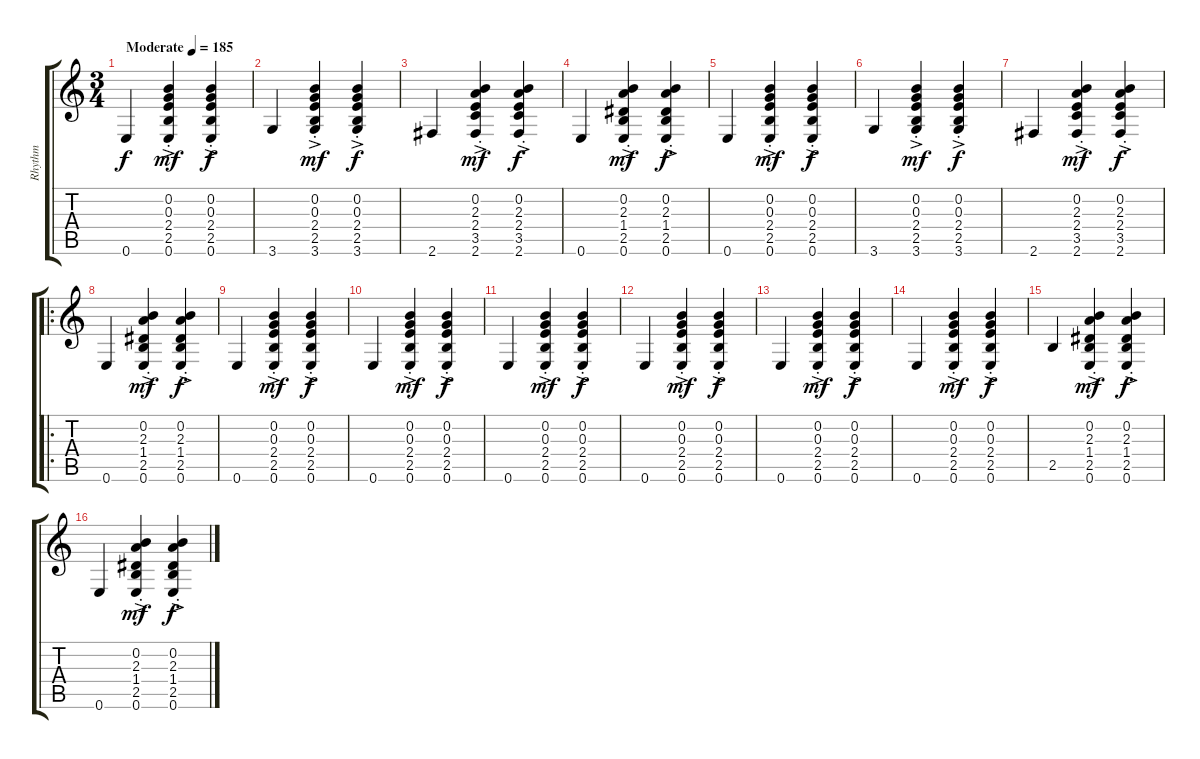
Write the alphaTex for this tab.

\track ("Rhythm" "Rhythm") {instrument acousticguitarnylon}
\staff {score tabs}
\tuning (E4 B3 G3 D3 A2 E2) {hide}
\ts (3 4)
\tempo (185 "Moderate")
\clef g2
\ks c
0.6.4{dy f instrument acousticguitarnylon} (0.2{ac st} 0.3{ac st} 2.4{ac st} 2.5{ac st} 0.6{ac st}).4{dy mf} (0.2{ac st} 0.3 2.4 2.5 0.6).4{dy f} |
3.6.4 (0.2{ac st} 0.3{ac st} 2.4{ac st} 2.5{ac st} 3.6{ac st}).4{dy mf} (0.2{ac st} 0.3 2.4 2.5 3.6).4{dy f} |
2.6.4 (0.2{ac st} 2.3{ac st} 2.4{ac st} 3.5{ac st} 2.6{ac st}).4{dy mf} (0.2{ac st} 2.3 2.4 3.5 2.6).4{dy f} |
0.6.4 (0.2{ac st} 2.3{ac st} 1.4{ac st} 2.5{ac st} 0.6{ac st}).4{dy mf} (0.2{ac st} 2.3 1.4 2.5 0.6).4{dy f} |
0.6.4 (0.2{ac st} 0.3{ac st} 2.4{ac st} 2.5{ac st} 0.6{ac st}).4{dy mf} (0.2{ac st} 0.3 2.4 2.5 0.6).4{dy f} |
3.6.4 (0.2{ac st} 0.3{ac st} 2.4{ac st} 2.5{ac st} 3.6{ac st}).4{dy mf} (0.2{ac st} 0.3 2.4 2.5 3.6).4{dy f} |
2.6.4 (0.2{ac st} 2.3{ac st} 2.4{ac st} 3.5{ac st} 2.6{ac st}).4{dy mf} (0.2{ac st} 2.3 2.4 3.5 2.6).4{dy f} |
\ro
0.6.4 (0.2{ac st} 2.3{ac st} 1.4{ac st} 2.5{ac st} 0.6{ac st}).4{dy mf} (0.2{ac st} 2.3 1.4 2.5 0.6).4{dy f} |
0.6.4 (0.2{ac st} 0.3{ac st} 2.4{ac st} 2.5{ac st} 0.6{ac st}).4{dy mf} (0.2{ac st} 0.3 2.4 2.5 0.6).4{dy f} |
0.6.4 (0.2{ac st} 0.3{ac st} 2.4{ac st} 2.5{ac st} 0.6{ac st}).4{dy mf} (0.2{ac st} 0.3 2.4 2.5 0.6).4{dy f} |
0.6.4 (0.2{ac st} 0.3{ac st} 2.4{ac st} 2.5{ac st} 0.6{ac st}).4{dy mf} (0.2{ac st} 0.3 2.4 2.5 0.6).4{dy f} |
0.6.4 (0.2{ac st} 0.3{ac st} 2.4{ac st} 2.5{ac st} 0.6{ac st}).4{dy mf} (0.2{ac st} 0.3 2.4 2.5 0.6).4{dy f} |
0.6.4 (0.2{ac st} 0.3{ac st} 2.4{ac st} 2.5{ac st} 0.6{ac st}).4{dy mf} (0.2{ac st} 0.3 2.4 2.5 0.6).4{dy f} |
0.6.4 (0.2{ac st} 0.3{ac st} 2.4{ac st} 2.5{ac st} 0.6{ac st}).4{dy mf} (0.2{ac st} 0.3 2.4 2.5 0.6).4{dy f} |
2.5.4 (0.2{ac st} 2.3{ac st} 1.4{ac st} 2.5{ac st} 0.6{ac st}).4{dy mf} (0.2{ac st} 2.3 1.4 2.5 0.6).4{dy f} |
0.6.4 (0.2{ac st} 2.3{ac st} 1.4{ac st} 2.5{ac st} 0.6{ac st}).4{dy mf} (0.2{ac st} 2.3 1.4 2.5 0.6).4{dy f}
